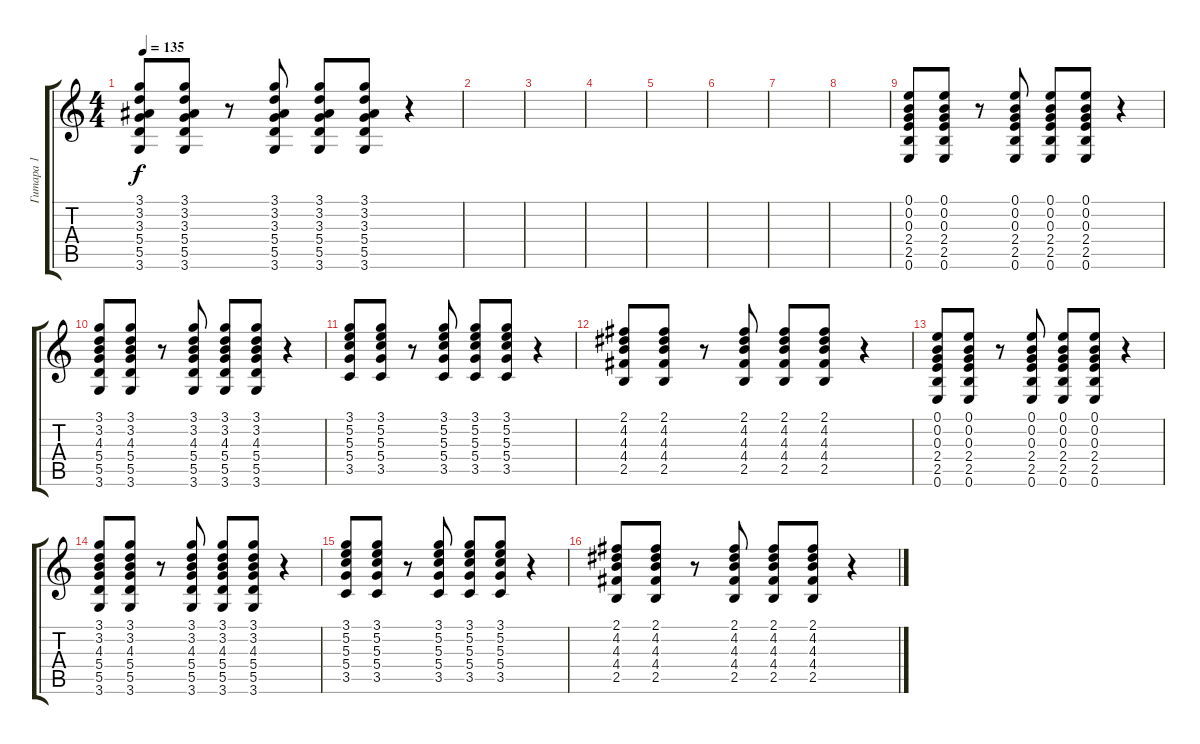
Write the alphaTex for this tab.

\track ("Гитара 1" "Гитара 1") {instrument acousticguitarsteel}
\staff {score tabs}
\tuning (E4 B3 G3 D3 A2 E2) {hide}
\ts (4 4)
\tempo 135
\clef g2
\ks c
(3.1 3.2 3.3 5.4 5.5 3.6).8{dy f} (3.1 3.2 3.3 5.4 5.5 3.6).8 r.8 (3.1 3.2 3.3 5.4 5.5 3.6).8 (3.1 3.2 3.3 5.4 5.5 3.6).8 (3.1 3.2 3.3 5.4 5.5 3.6).8 r.4 |
|
|
|
|
|
|
|
(0.1 0.2 0.3 2.4 2.5 0.6).8{volume 2} (0.1 0.2 0.3 2.4 2.5 0.6).8 r.8 (0.1 0.2 0.3 2.4 2.5 0.6).8 (0.1 0.2 0.3 2.4 2.5 0.6).8 (0.1 0.2 0.3 2.4 2.5 0.6).8 r.4 |
(3.1 3.2 4.3 5.4 5.5 3.6).8 (3.1 3.2 4.3 5.4 5.5 3.6).8 r.8 (3.1 3.2 4.3 5.4 5.5 3.6).8 (3.1 3.2 4.3 5.4 5.5 3.6).8 (3.1 3.2 4.3 5.4 5.5 3.6).8 r.4 |
(3.1 5.2 5.3 5.4 3.5).8 (3.1 5.2 5.3 5.4 3.5).8 r.8 (3.1 5.2 5.3 5.4 3.5).8 (3.1 5.2 5.3 5.4 3.5).8 (3.1 5.2 5.3 5.4 3.5).8 r.4 |
(2.1 4.2 4.3 4.4 2.5).8 (2.1 4.2 4.3 4.4 2.5).8 r.8 (2.1 4.2 4.3 4.4 2.5).8 (2.1 4.2 4.3 4.4 2.5).8 (2.1 4.2 4.3 4.4 2.5).8 r.4 |
(0.1 0.2 0.3 2.4 2.5 0.6).8 (0.1 0.2 0.3 2.4 2.5 0.6).8 r.8 (0.1 0.2 0.3 2.4 2.5 0.6).8 (0.1 0.2 0.3 2.4 2.5 0.6).8 (0.1 0.2 0.3 2.4 2.5 0.6).8 r.4 |
(3.1 3.2 4.3 5.4 5.5 3.6).8 (3.1 3.2 4.3 5.4 5.5 3.6).8 r.8 (3.1 3.2 4.3 5.4 5.5 3.6).8 (3.1 3.2 4.3 5.4 5.5 3.6).8 (3.1 3.2 4.3 5.4 5.5 3.6).8 r.4 |
(3.1 5.2 5.3 5.4 3.5).8 (3.1 5.2 5.3 5.4 3.5).8 r.8 (3.1 5.2 5.3 5.4 3.5).8 (3.1 5.2 5.3 5.4 3.5).8 (3.1 5.2 5.3 5.4 3.5).8 r.4 |
(2.1 4.2 4.3 4.4 2.5).8 (2.1 4.2 4.3 4.4 2.5).8 r.8 (2.1 4.2 4.3 4.4 2.5).8 (2.1 4.2 4.3 4.4 2.5).8 (2.1 4.2 4.3 4.4 2.5).8 r.4
